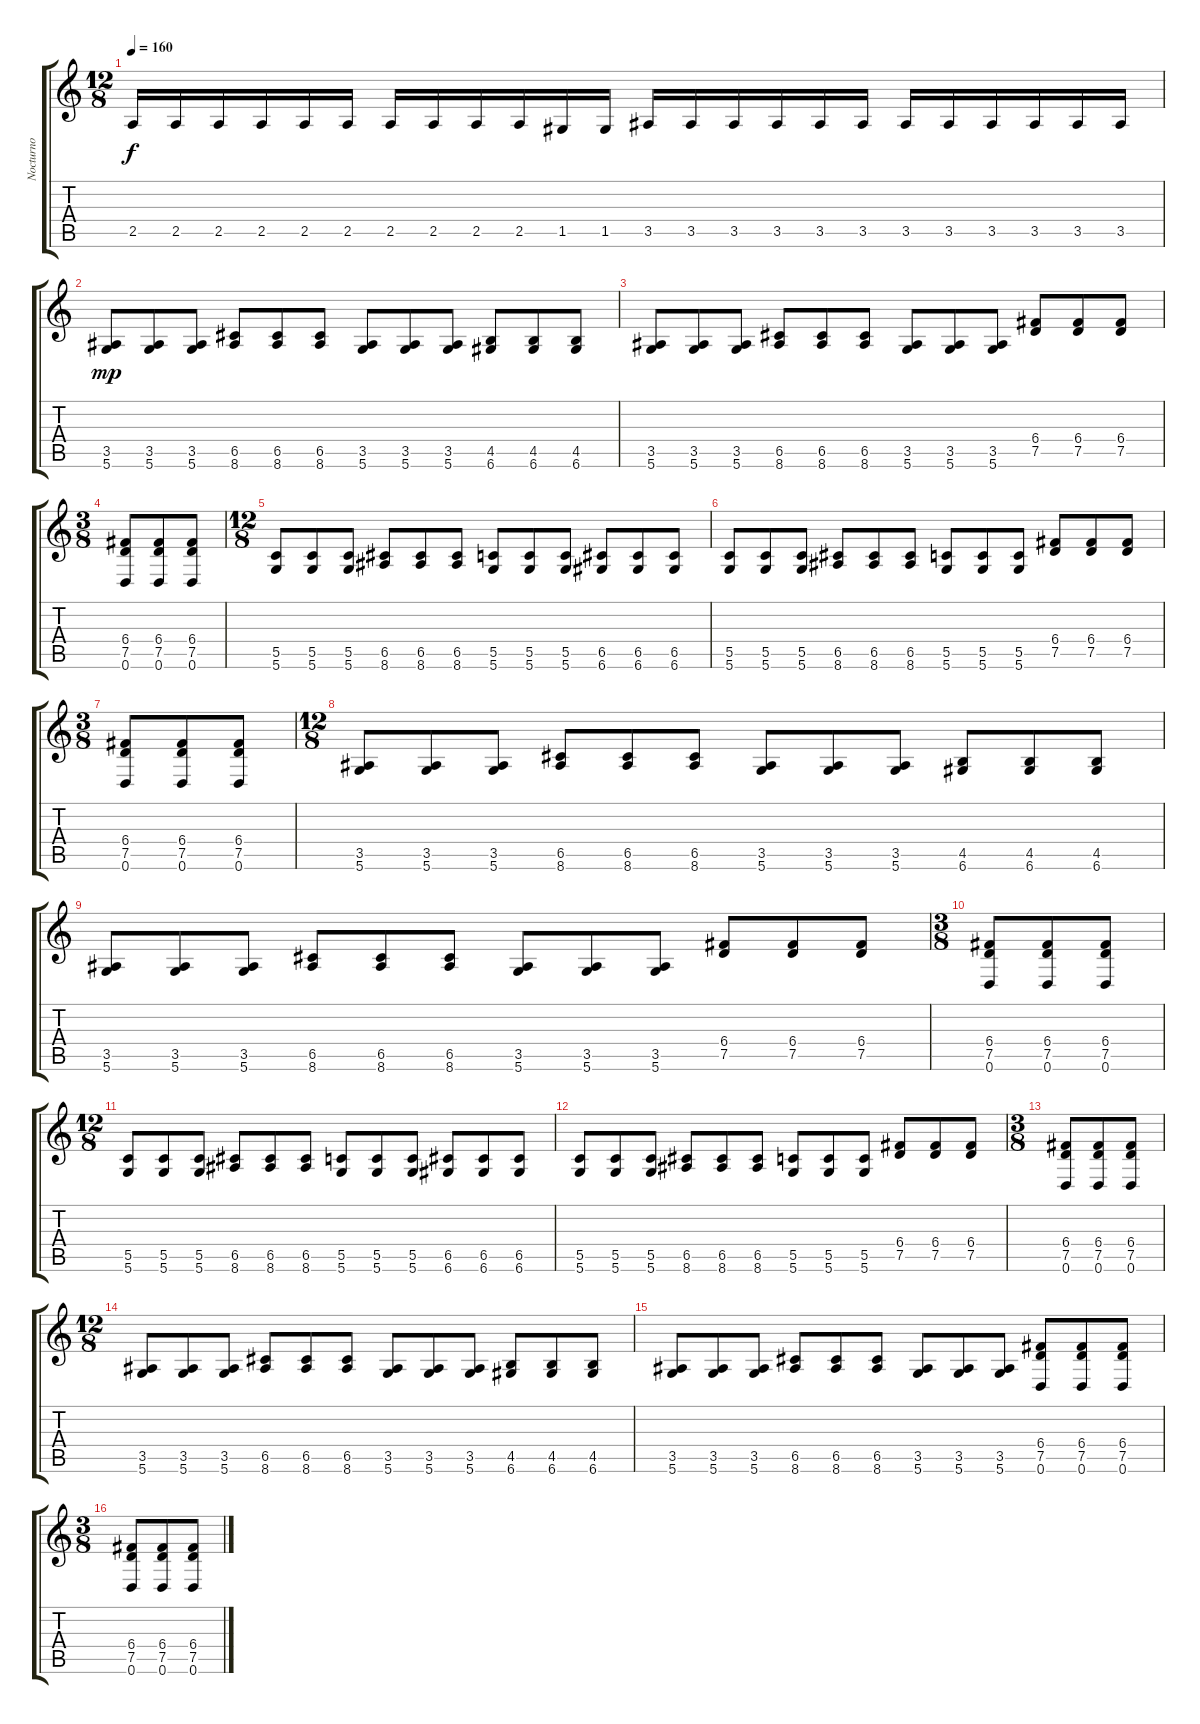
\track ("Nocturno" "Nocturno") {instrument distortionguitar}
\staff {score tabs}
\tuning (D4 A3 F3 C3 G2 D2) {hide}
\ts (12 8)
\tempo 160
\clef g2
\ks c
2.5.16{dy f} 2.5.16 2.5.16 2.5.16 2.5.16 2.5.16 2.5.16 2.5.16 2.5.16 2.5.16 1.5.16 1.5.16 3.5.16 3.5.16 3.5.16 3.5.16 3.5.16 3.5.16 3.5.16 3.5.16 3.5.16 3.5.16 3.5.16 3.5.16 |
(3.5 5.6).8{dy mp} (3.5 5.6).8 (3.5 5.6).8 (6.5 8.6).8 (6.5 8.6).8 (6.5 8.6).8 (3.5 5.6).8 (3.5 5.6).8 (3.5 5.6).8 (4.5 6.6).8 (4.5 6.6).8 (4.5 6.6).8 |
(3.5 5.6).8 (3.5 5.6).8 (3.5 5.6).8 (6.5 8.6).8 (6.5 8.6).8 (6.5 8.6).8 (3.5 5.6).8 (3.5 5.6).8 (3.5 5.6).8 (6.4 7.5).8 (6.4 7.5).8 (6.4 7.5).8 |
\ts (3 8)
(6.4 7.5 0.6).8 (6.4 7.5 0.6).8 (6.4 7.5 0.6).8 |
\ts (12 8)
(5.5 5.6).8 (5.5 5.6).8 (5.5 5.6).8 (6.5 8.6).8 (6.5 8.6).8 (6.5 8.6).8 (5.5 5.6).8 (5.5 5.6).8 (5.5 5.6).8 (6.5 6.6).8 (6.5 6.6).8 (6.5 6.6).8 |
(5.5 5.6).8 (5.5 5.6).8 (5.5 5.6).8 (6.5 8.6).8 (6.5 8.6).8 (6.5 8.6).8 (5.5 5.6).8 (5.5 5.6).8 (5.5 5.6).8 (6.4 7.5).8 (6.4 7.5).8 (6.4 7.5).8 |
\ts (3 8)
(6.4 7.5 0.6).8 (6.4 7.5 0.6).8 (6.4 7.5 0.6).8 |
\ts (12 8)
(3.5 5.6).8 (3.5 5.6).8 (3.5 5.6).8 (6.5 8.6).8 (6.5 8.6).8 (6.5 8.6).8 (3.5 5.6).8 (3.5 5.6).8 (3.5 5.6).8 (4.5 6.6).8 (4.5 6.6).8 (4.5 6.6).8 |
(3.5 5.6).8 (3.5 5.6).8 (3.5 5.6).8 (6.5 8.6).8 (6.5 8.6).8 (6.5 8.6).8 (3.5 5.6).8 (3.5 5.6).8 (3.5 5.6).8 (6.4 7.5).8 (6.4 7.5).8 (6.4 7.5).8 |
\ts (3 8)
(6.4 7.5 0.6).8 (6.4 7.5 0.6).8 (6.4 7.5 0.6).8 |
\ts (12 8)
(5.5 5.6).8 (5.5 5.6).8 (5.5 5.6).8 (6.5 8.6).8 (6.5 8.6).8 (6.5 8.6).8 (5.5 5.6).8 (5.5 5.6).8 (5.5 5.6).8 (6.5 6.6).8 (6.5 6.6).8 (6.5 6.6).8 |
(5.5 5.6).8 (5.5 5.6).8 (5.5 5.6).8 (6.5 8.6).8 (6.5 8.6).8 (6.5 8.6).8 (5.5 5.6).8 (5.5 5.6).8 (5.5 5.6).8 (6.4 7.5).8 (6.4 7.5).8 (6.4 7.5).8 |
\ts (3 8)
(6.4 7.5 0.6).8 (6.4 7.5 0.6).8 (6.4 7.5 0.6).8 |
\ts (12 8)
(3.5 5.6).8 (3.5 5.6).8 (3.5 5.6).8 (6.5 8.6).8 (6.5 8.6).8 (6.5 8.6).8 (3.5 5.6).8 (3.5 5.6).8 (3.5 5.6).8 (4.5 6.6).8 (4.5 6.6).8 (4.5 6.6).8 |
(3.5 5.6).8 (3.5 5.6).8 (3.5 5.6).8 (6.5 8.6).8 (6.5 8.6).8 (6.5 8.6).8 (3.5 5.6).8 (3.5 5.6).8 (3.5 5.6).8 (6.4 7.5 0.6).8 (6.4 7.5 0.6).8 (6.4 7.5 0.6).8 |
\ts (3 8)
(6.4 7.5 0.6).8 (6.4 7.5 0.6).8 (6.4 7.5 0.6).8
